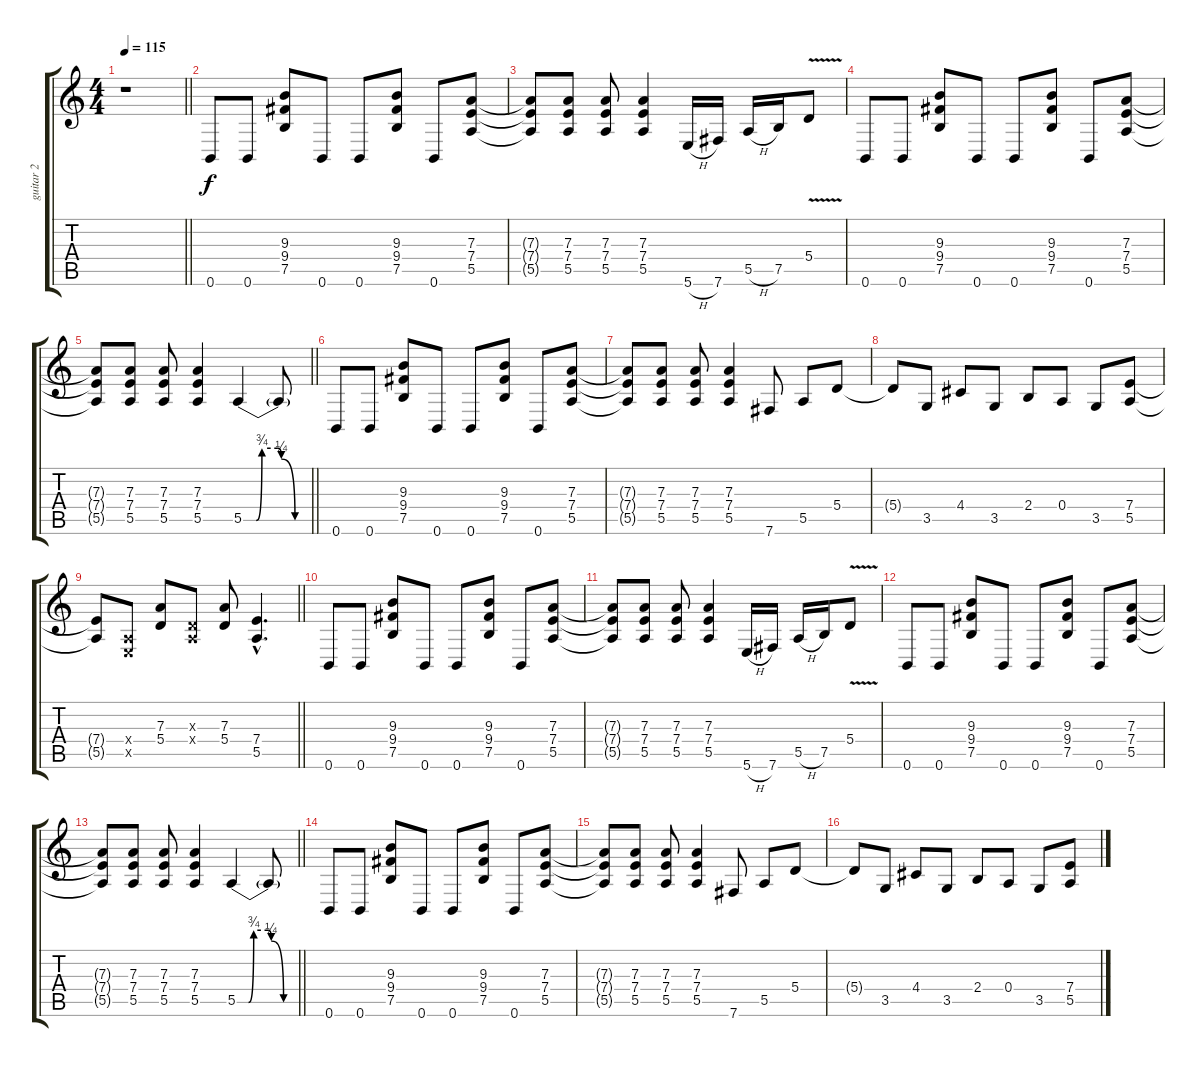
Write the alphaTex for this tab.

\track ("guitar 2" "guitar 2") {instrument distortionguitar}
\staff {score tabs}
\tuning (B3 Gb3 D3 A2 E2 B1) {hide}
\ts (4 4)
\tempo 115
\clef g2
\barLineRight lightlight
\ks c
r.1{dy f} |
0.6.8 0.6.8 (9.3 9.4 7.5).8 0.6.8 0.6.8 (9.3 9.4 7.5).8 0.6.8 (7.3 7.4 5.5).8 |
(7.3{t} 7.4{t} 5.5{t}).8 (7.3 7.4 5.5).8 (7.3 7.4 5.5).8 (7.3 7.4 5.5).4 5.6{h}.16 7.6.16 5.5{h}.16 7.5.16 5.4{v}.8 |
0.6.8 0.6.8 (9.3 9.4 7.5).8 0.6.8 0.6.8 (9.3 9.4 7.5).8 0.6.8 (7.3 7.4 5.5).8 |
\barLineRight lightlight
(7.3{t} 7.4{t} 5.5{t}).8 (7.3 7.4 5.5).8 (7.3 7.4 5.5).8 (7.3 7.4 5.5).4 5.5{be (custom 0 0 11 0 16 3 30 3 33 1 45 0 60 0)}.4 5.5{t}.8 |
0.6.8 0.6.8 (9.3 9.4 7.5).8 0.6.8 0.6.8 (9.3 9.4 7.5).8 0.6.8 (7.3 7.4 5.5).8 |
(7.3{t} 7.4{t} 5.5{t}).8 (7.3 7.4 5.5).8 (7.3 7.4 5.5).8 (7.3 7.4 5.5).4 7.6.8 5.5.8 5.4.8 |
5.4{t}.8 3.5.8 4.4.8 3.5.8 2.4.8 0.4.8 3.5.8 (7.4 5.5).8 |
\barLineRight lightlight
(7.4{t} 5.5{t}).8 (0.4{x} 0.5{x}).8 (7.3 5.4).8 (0.3{x} 0.4{x}).8 (7.3 5.4).8 (7.4{hac} 5.5{hac}).4{d} |
0.6.8 0.6.8 (9.3 9.4 7.5).8 0.6.8 0.6.8 (9.3 9.4 7.5).8 0.6.8 (7.3 7.4 5.5).8 |
(7.3{t} 7.4{t} 5.5{t}).8 (7.3 7.4 5.5).8 (7.3 7.4 5.5).8 (7.3 7.4 5.5).4 5.6{h}.16 7.6.16 5.5{h}.16 7.5.16 5.4{v}.8 |
0.6.8 0.6.8 (9.3 9.4 7.5).8 0.6.8 0.6.8 (9.3 9.4 7.5).8 0.6.8 (7.3 7.4 5.5).8 |
\barLineRight lightlight
(7.3{t} 7.4{t} 5.5{t}).8 (7.3 7.4 5.5).8 (7.3 7.4 5.5).8 (7.3 7.4 5.5).4 5.5{be (custom 0 0 11 0 16 3 30 3 33 1 45 0 60 0)}.4 5.5{t}.8 |
0.6.8 0.6.8 (9.3 9.4 7.5).8 0.6.8 0.6.8 (9.3 9.4 7.5).8 0.6.8 (7.3 7.4 5.5).8 |
(7.3{t} 7.4{t} 5.5{t}).8 (7.3 7.4 5.5).8 (7.3 7.4 5.5).8 (7.3 7.4 5.5).4 7.6.8 5.5.8 5.4.8 |
5.4{t}.8 3.5.8 4.4.8 3.5.8 2.4.8 0.4.8 3.5.8 (7.4 5.5).8
